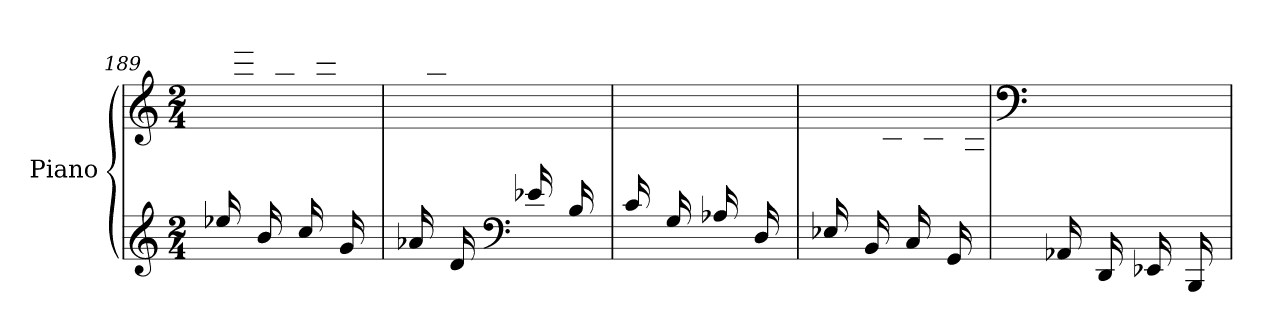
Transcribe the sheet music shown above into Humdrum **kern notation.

**kern	**kern
*part1	*part1
*staff2	*staff1
*I"Piano	*
*I'Pno.	*
*clefG2	*clefG2
*k[]	*k[]
*M2/4	*M2/4
=189	=189
*	*^
16ee-X/LL	2ryy	16ryy
16ryy	.	16eee-X\
16b/	.	16ryy
16ryy	.	16bb\JJ
16cc/LL	.	16ryy
16ryy	.	16ccc\
16g/	.	16ryy
16ryy	.	16gg\JJ
=190	=190	=190
16a-X/LL	2ryy	16ryy
16ryy	.	16aa-X\
16d/	.	16ryy
16ryy	.	16dd\JJ
*clefF4	*	*
16e-X/LL	.	16ryy
16ryy	.	16ee-X\
16B/	.	16ryy
16ryy	.	16b\JJ
=191	=191	=191
16c/LL	2ryy	16ryy
16ryy	.	16cc\
16G/	.	16ryy
16ryy	.	16g\JJ
16A-X/LL	.	16ryy
16ryy	.	16a-X\
16D/	.	16ryy
16ryy	.	16d\JJ
!!LO:LB:g=z	!!
=192	=192	=192
16E-X/LL	2ryy	16ryy
16ryy	.	16e-X\
16BB/	.	16ryy
16ryy	.	16B\JJ
16C/LL	.	16ryy
16ryy	.	16c\
16GG/	.	16ryy
16ryy	.	16G\JJ
=193	=193	=193
*	*clefF4	*
16AA-X/LL	2ryy	16ryy
16ryy	.	16A-X\
16DD/	.	16ryy
16ryy	.	16D\JJ
16EE-X/LL	.	16ryy
16ryy	.	16E-X\
16BBB/	.	16ryy
16ryy	.	16BB\JJ
*	*v	*v
=	=
*-	*-
